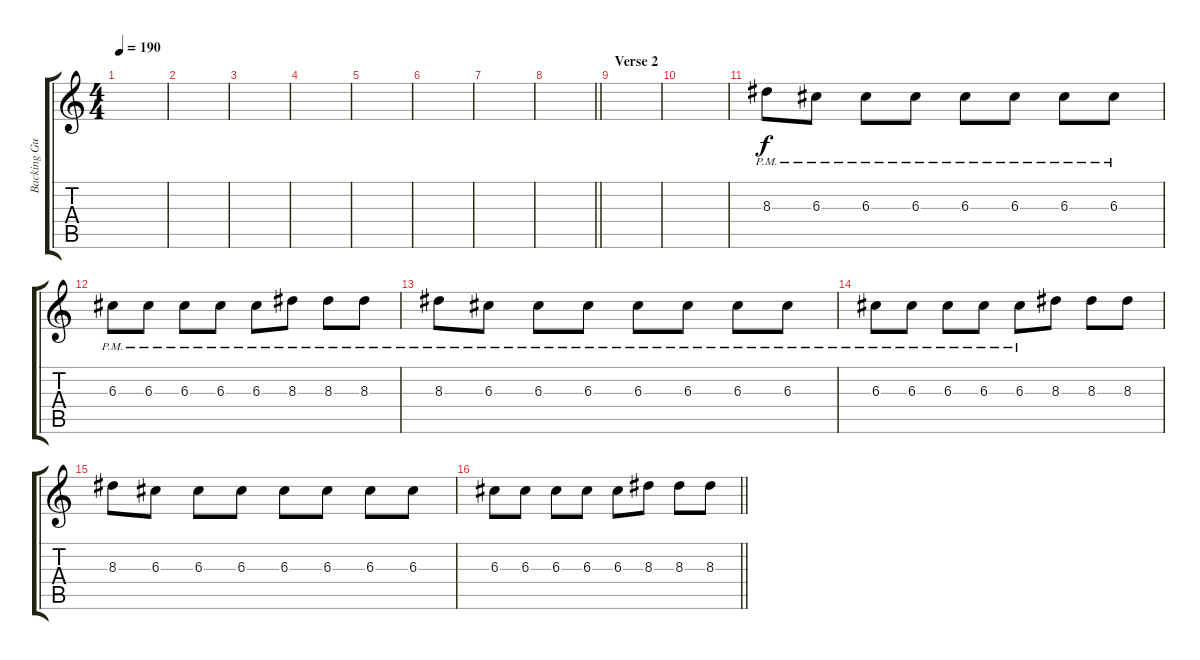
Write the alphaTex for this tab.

\track ("Backing Guitar" "Backing Gu") {instrument electricguitarmuted}
\staff {score tabs}
\tuning (E4 B3 G3 D3 A2 E2) {hide}
\ts (4 4)
\tempo 190
\clef g2
\ks c
|
|
|
|
|
|
|
\barLineRight lightlight
|
\section ("" "Verse 2")
|
|
8.3{pm}.8 6.3{pm}.8 6.3{pm}.8 6.3{pm}.8 6.3{pm}.8 6.3{pm}.8 6.3{pm}.8 6.3{pm}.8 |
6.3{pm}.8 6.3{pm}.8 6.3{pm}.8 6.3{pm}.8 6.3{pm}.8 8.3{pm}.8 8.3{pm}.8 8.3{pm}.8 |
8.3{pm}.8 6.3{pm}.8 6.3{pm}.8 6.3{pm}.8 6.3{pm}.8 6.3{pm}.8 6.3{pm}.8 6.3{pm}.8 |
6.3{pm}.8 6.3{pm}.8 6.3{pm}.8 6.3{pm}.8 6.3{pm}.8 8.3.8 8.3.8 8.3.8 |
8.3.8 6.3.8 6.3.8 6.3.8 6.3.8 6.3.8 6.3.8 6.3.8 |
\barLineRight lightlight
6.3.8 6.3.8 6.3.8 6.3.8 6.3.8 8.3.8 8.3.8 8.3.8
